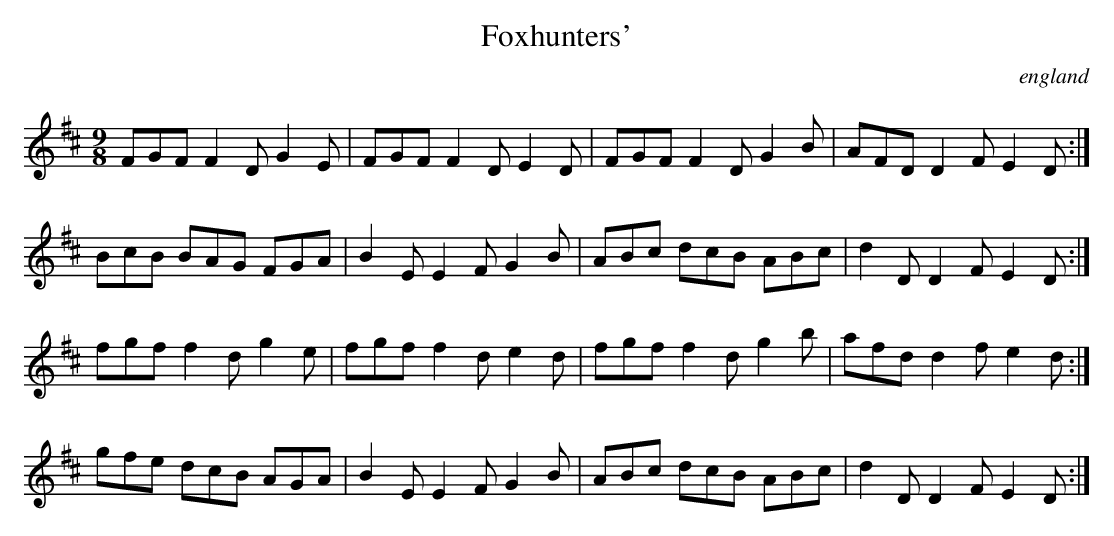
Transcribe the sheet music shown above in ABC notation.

X:1
T:Foxhunters'
O:england
M:9/8
L:1/8
K:D Major
FGF F2D G2E|FGF F2D E2D|FGF F2D G2B|AFD D2F E2D:|
BcB BAG FGA|B2E E2F G2B|ABc dcB ABc|d2D D2F E2D:|
fgf f2d g2e|fgf f2d e2d|fgf f2d g2b|afd d2f e2d:|
gfe dcB AGA|B2E E2F G2B|ABc dcB ABc|d2D D2F E2D:|
